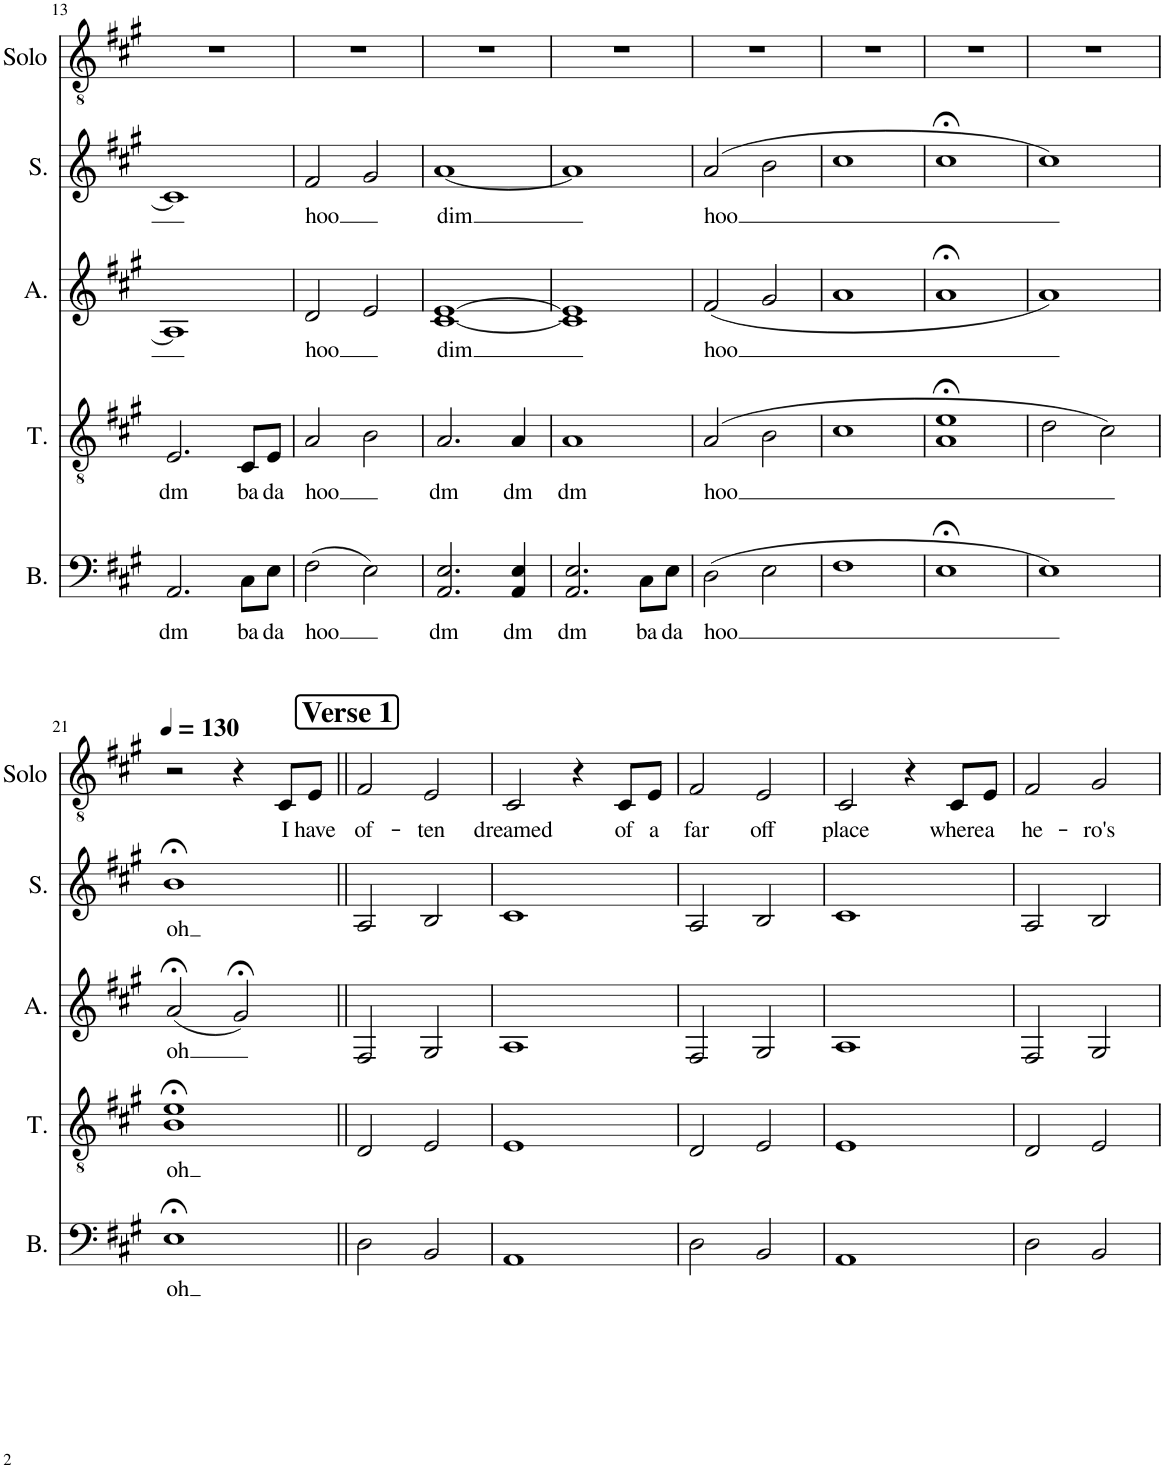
**kern	**text	**kern	**text	**kern	**text	**kern	**text	**kern	**text
*part5	*part5	*part4	*part4	*part3	*part3	*part2	*part2	*part1	*part1
*staff5	*staff5	*staff4	*staff4	*staff3	*staff3	*staff2	*staff2	*staff1	*staff1
*I"Bass	*	*I"Tenor	*	*I"Alto	*	*I"Soprano	*	*I"Solo	*
*I'B.	*	*I'T.	*	*I'A.	*	*I'S.	*	*I'Solo	*
!!LO:PB:g=z
*clefF4	*	*clefGv2	*	*clefG2	*	*clefG2	*	*clefGv2	*
*k[f#c#g#]	*	*k[f#c#g#]	*	*k[f#c#g#]	*	*k[f#c#g#]	*	*k[f#c#g#]	*
*M2/2	*	*M2/2	*	*M2/2	*	*M2/2	*	*M2/2	*
*met(c|)	*	*met(c|)	*	*met(c|)	*	*met(c|)	*	*met(c|)	*
=13	=13	=13	=13	=13	=13	=13	=13	=13	=13
!	!LO:LY:b	!	!LO:LY:b	!	!	!	!	!	!
2.AA/	dm	2.E/	dm	1A]	.	1c#]	.	1r	.
!	!LO:LY:b	!	!LO:LY:b	!	!	!	!	!	!
8C#\L	ba	8C#/L	ba	.	.	.	.	.	.
!	!LO:LY:b	!	!LO:LY:b	!	!	!	!	!	!
8E\J	da	8E/J	da	.	.	.	.	.	.
=14	=14	=14	=14	=14	=14	=14	=14	=14	=14
!	!LO:LY:b	!	!LO:LY:b	!	!LO:LY:b	!	!LO:LY:b	!	!
(2F#\	hoo	2A/	hoo	2d/	hoo	2f#/	hoo	1r	.
2E\)	.	2B\	.	2e/	.	2g#/	.	.	.
=15	=15	=15	=15	=15	=15	=15	=15	=15	=15
!	!LO:LY:b	!	!LO:LY:b	!	!LO:LY:b	!	!LO:LY:b	!	!
2.AA/ 2.E/	dm	2.A/	dm	[1c# [1e	dim	[1a	dim	1r	.
!	!LO:LY:b	!	!LO:LY:b	!	!	!	!	!	!
4AA/ 4E/	dm	4A/	dm	.	.	.	.	.	.
=16	=16	=16	=16	=16	=16	=16	=16	=16	=16
!	!LO:LY:b	!	!LO:LY:b	!	!	!	!	!	!
2.AA/ 2.E/	dm	1A	dm	1c#] 1e]	.	1a]	.	1r	.
!	!LO:LY:b	!	!	!	!	!	!	!	!
8C#\L	ba	.	.	.	.	.	.	.	.
!	!LO:LY:b	!	!	!	!	!	!	!	!
8E\J	da	.	.	.	.	.	.	.	.
=17	=17	=17	=17	=17	=17	=17	=17	=17	=17
!	!LO:LY:b	!	!LO:LY:b	!	!LO:LY:b	!	!LO:LY:b	!	!
(2D\	hoo	(2A/	hoo	(2f#/	hoo	(2a/	hoo	1r	.
2E\	.	2B\	.	2g#/	.	2b\	.	.	.
=18	=18	=18	=18	=18	=18	=18	=18	=18	=18
1F#	.	1c#	.	1a	.	1cc#	.	1r	.
=19	=19	=19	=19	=19	=19	=19	=19	=19	=19
1E;<	.	1A;< 1e;<	.	1a;<	.	1cc#;<	.	1r	.
=20	=20	=20	=20	=20	=20	=20	=20	=20	=20
1E)	.	2d\	.	1a)	.	1cc#)	.	1r	.
.	.	2c#\)	.	.	.	.	.	.	.
!!LO:LB:g=z
=21	=21	=21	=21	=21	=21	=21	=21	=21	=21
*	*	*	*	*	*	*	*	*MM130	*
!	!LO:LY:b	!	!LO:LY:b	!	!LO:LY:b	!	!LO:LY:b	!	!
1E;<	oh	1B;< 1e;<	oh	(2a;</	oh	1b;<	oh	2r	.
.	.	.	.	2g#;</)	.	.	.	4r	.
!	!	!	!	!	!	!	!	!	!LO:LY:b
.	.	.	.	.	.	.	.	8C#/L	I
!	!	!	!	!	!	!	!	!	!LO:LY:b
.	.	.	.	.	.	.	.	8E/J	have
!!LO:REH:place=s1:a:B:cj:fs=14:t=Verse 1
=22||	=22||	=22||	=22||	=22||	=22||	=22||	=22||	=22||	=22||
!	!	!	!	!	!	!	!	!	!LO:LY:b
2D\	.	2D/	.	2F#/	.	2A/	.	2F#/	of-
!	!	!	!	!	!	!	!	!	!LO:LY:b
2BB/	.	2E/	.	2G#/	.	2B/	.	2E/	-ten
=23	=23	=23	=23	=23	=23	=23	=23	=23	=23
!	!	!	!	!	!	!	!	!	!LO:LY:b
1AA	.	1E	.	1A	.	1c#	.	2C#/	dreamed
.	.	.	.	.	.	.	.	4r	.
!	!	!	!	!	!	!	!	!	!LO:LY:b
.	.	.	.	.	.	.	.	8C#/L	of
!	!	!	!	!	!	!	!	!	!LO:LY:b
.	.	.	.	.	.	.	.	8E/J	a
=24	=24	=24	=24	=24	=24	=24	=24	=24	=24
!	!	!	!	!	!	!	!	!	!LO:LY:b
2D\	.	2D/	.	2F#/	.	2A/	.	2F#/	far
!	!	!	!	!	!	!	!	!	!LO:LY:b
2BB/	.	2E/	.	2G#/	.	2B/	.	2E/	off
=25	=25	=25	=25	=25	=25	=25	=25	=25	=25
!	!	!	!	!	!	!	!	!	!LO:LY:b
1AA	.	1E	.	1A	.	1c#	.	2C#/	place
.	.	.	.	.	.	.	.	4r	.
!	!	!	!	!	!	!	!	!	!LO:LY:b
.	.	.	.	.	.	.	.	8C#/L	where
!	!	!	!	!	!	!	!	!	!LO:LY:b
.	.	.	.	.	.	.	.	8E/J	a
=26	=26	=26	=26	=26	=26	=26	=26	=26	=26
!	!	!	!	!	!	!	!	!	!LO:LY:b
2D\	.	2D/	.	2F#/	.	2A/	.	2F#/	he-
!	!	!	!	!	!	!	!	!	!LO:LY:b
2BB/	.	2E/	.	2G#/	.	2B/	.	2G#/	-ro's
=	=	=	=	=	=	=	=	=	=
*-	*-	*-	*-	*-	*-	*-	*-	*-	*-
